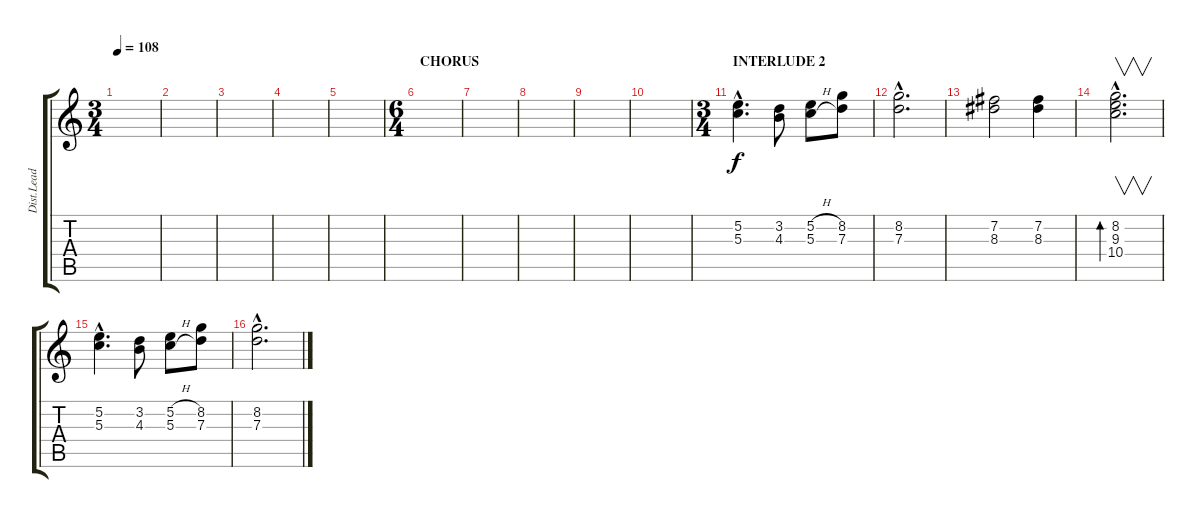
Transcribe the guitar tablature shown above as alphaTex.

\track ("Dist.Lead Gtr.2" "Dist.Lead ") {instrument distortionguitar}
\staff {score tabs}
\tuning (E4 B3 G3 D3 A2 E2) {hide}
\ts (3 4)
\tempo 108
\clef g2
\ks c
|
|
|
|
|
\ts (6 4)
\section ("" "CHORUS")
|
|
|
|
|
\ts (3 4)
\section ("" "INTERLUDE 2")
(5.2{hac} 5.3{hac}).4{d} (3.2 4.3).8 (5.2{h} 5.3{h}).8 (8.2 7.3).8 |
(8.2{hac} 7.3{hac}).2{d} |
(7.2 8.3).2 (7.2 8.3).4 |
(8.2{hac} 9.3{hac} 10.4{hac}).2{v d bd 60} |
(5.2{hac} 5.3{hac}).4{d} (3.2 4.3).8 (5.2{h} 5.3{h}).8 (8.2 7.3).8 |
(8.2{hac} 7.3{hac}).2{d}
